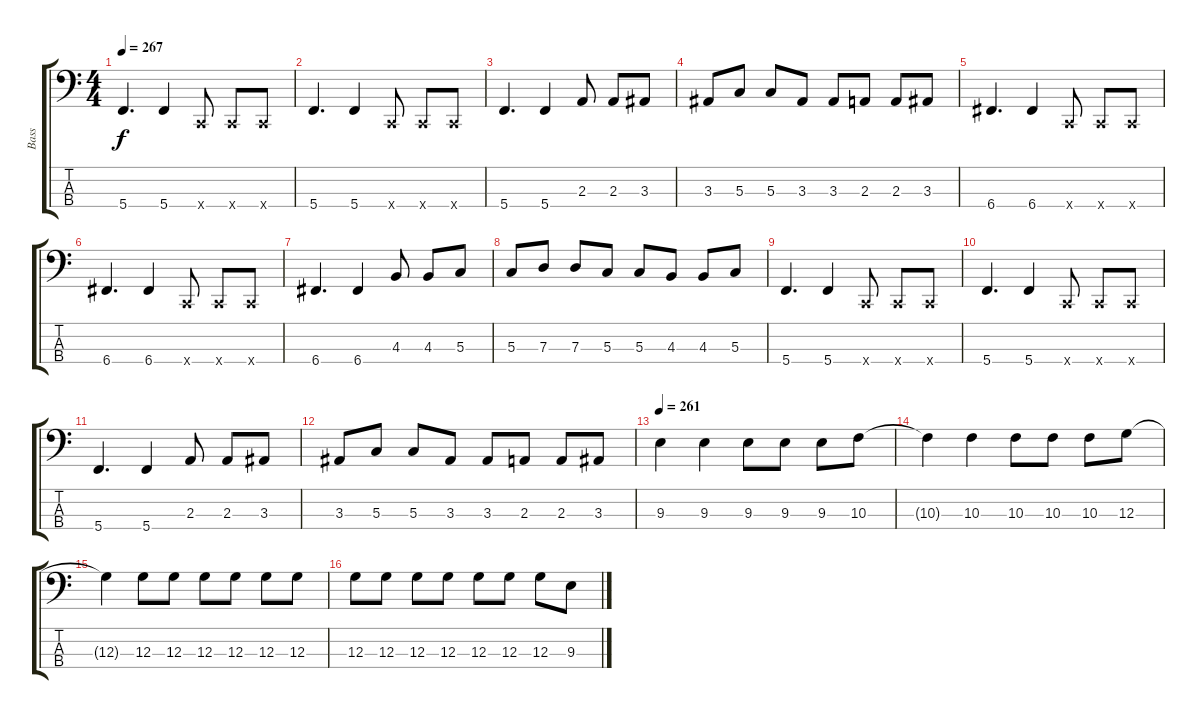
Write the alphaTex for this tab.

\track ("Bass" "Bass") {instrument electricbasspick}
\staff {score tabs}
\tuning (F2 C2 G1 C1) {hide}
\ts (4 4)
\tempo 267
\clef f4
\ks c
5.4.4{d dy f} 5.4.4 0.4{x}.8 0.4{x}.8 0.4{x}.8 |
5.4.4{d} 5.4.4 0.4{x}.8 0.4{x}.8 0.4{x}.8 |
5.4.4{d} 5.4.4 2.3.8 2.3.8 3.3.8 |
3.3.8 5.3.8 5.3.8 3.3.8 3.3.8 2.3.8 2.3.8 3.3.8 |
6.4.4{d} 6.4.4 0.4{x}.8 0.4{x}.8 0.4{x}.8 |
6.4.4{d} 6.4.4 0.4{x}.8 0.4{x}.8 0.4{x}.8 |
6.4.4{d} 6.4.4 4.3.8 4.3.8 5.3.8 |
5.3.8 7.3.8 7.3.8 5.3.8 5.3.8 4.3.8 4.3.8 5.3.8 |
5.4.4{d} 5.4.4 0.4{x}.8 0.4{x}.8 0.4{x}.8 |
5.4.4{d} 5.4.4 0.4{x}.8 0.4{x}.8 0.4{x}.8 |
5.4.4{d} 5.4.4 2.3.8 2.3.8 3.3.8 |
3.3.8 5.3.8 5.3.8 3.3.8 3.3.8 2.3.8 2.3.8 3.3.8 |
\tempo 261
9.3.4 9.3.4 9.3.8 9.3.8 9.3.8 10.3.8 |
10.3{t}.4 10.3.4 10.3.8 10.3.8 10.3.8 12.3.8 |
12.3{t}.4 12.3.8 12.3.8 12.3.8 12.3.8 12.3.8 12.3.8 |
12.3.8 12.3.8 12.3.8 12.3.8 12.3.8 12.3.8 12.3.8 9.3.8
